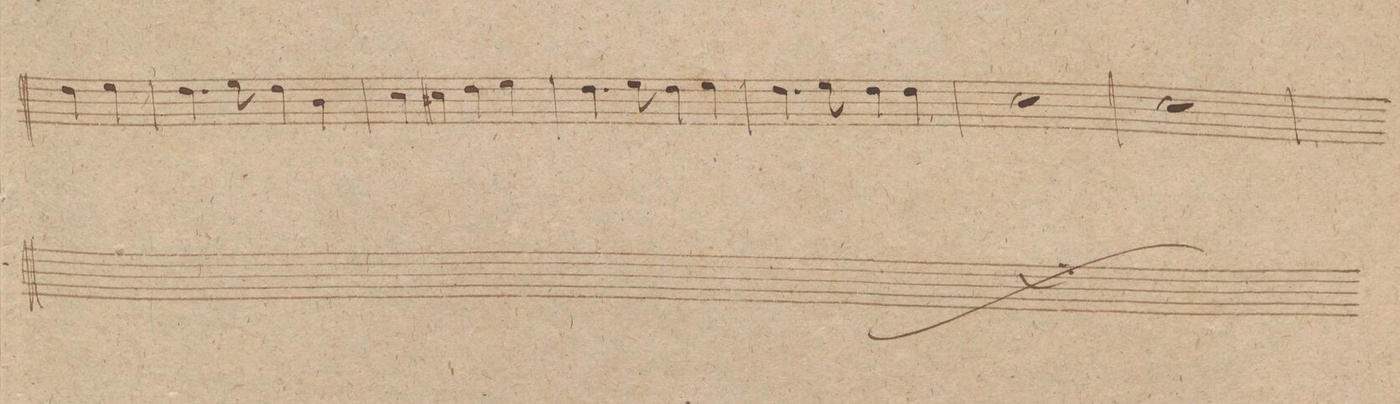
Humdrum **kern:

**kern	**dynam
*I"Clarnetto. in A.	*
*clefG2	*
*k[]	*
*met(c|)	*
*M2/2	*
4dd\	.
4ee\	.
=120	=120
4.dd\	.
8ee\	.
4dd\	.
4b\	.
=121	=121
4cc\	.
4cc#X\	.
4dd\	.
4ee\	.
=122	=122
4.dd\	.
8ee\	.
4dd\	.
4ee\	.
=123	=123
4.dd\	.
8ee\	.
4dd\	.
4ee\	.
=124	=124
1cc	.
=125	=125
1cc	.
=126	=126
*-	*-
